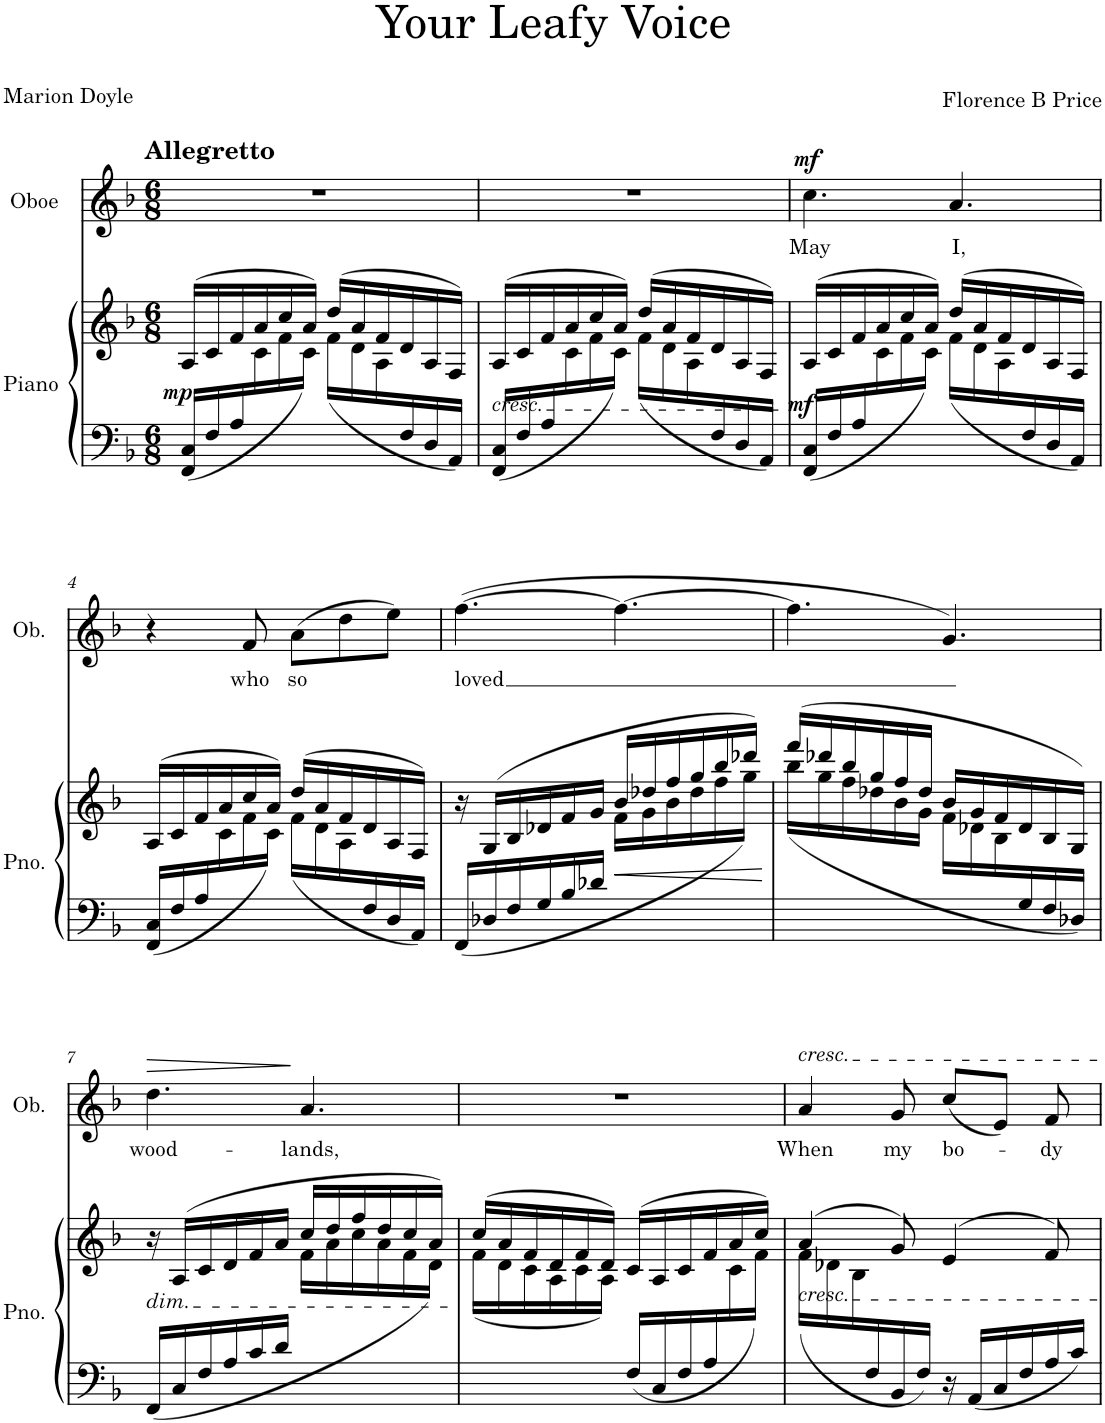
**kern	**kern	**dynam	**kern	**text	**dynam
*part2	*part2	*part2	*part1	*part1	*part1
*staff3	*staff2	*staff2/3	*staff1	*staff1	*staff1
*I"Piano	*	*	*I"Oboe	*	*
*I'Pno.	*	*	*I'Ob.	*	*
*clefF4	*clefG2	*	*clefG2	*	*
*k[b-]	*k[b-]	*	*k[b-]	*	*
*M6/8	*M6/8	*	*M6/8	*	*
=1	=1	=1	=1	=1	=1
*	*^	*	*	*	*
!	!	!	!	!LO:TX:a:B:t=Allegretto	!	!
!	!	!	!LO:DY:b	!	!	!
(<16FF/ 16C/LL	(>16A/LL	8.ryy	mp	2.r	.	.
16F/	16c/	.	.	.	.	.
16A/	16f/	.	.	.	.	.
4.ryy	16a/	16c\	.	.	.	.
.	16cc/	16f\	.	.	.	.
.	16a/JJ)	16c\JJ)	.	.	.	.
.	(>16dd/LL	(<16f\LL	.	.	.	.
.	16a/	16d\	.	.	.	.
.	16f/	16A\	.	.	.	.
16F/	16d/	8.ryy	.	.	.	.
16D/	16A/	.	.	.	.	.
16AA/JJ)	16F/JJ)	.	.	.	.	.
=2	=2	=2	=2	=2	=2	=2
!	!LO:TX:b:i:t=cresc.	!	!	!	!	!
(<16FF/ 16C/LL	(>16A/LL	8.ryy	.	2.r	.	.
16F/	16c/	.	.	.	.	.
16A/	16f/	.	.	.	.	.
4.ryy	16a/	16c\	.	.	.	.
.	16cc/	16f\	.	.	.	.
.	16a/JJ)	16c\JJ)	.	.	.	.
.	(>16dd/LL	(<16f\LL	.	.	.	.
.	16a/	16d\	.	.	.	.
.	16f/	16A\	.	.	.	.
16F/	16d/	8.ryy	.	.	.	.
16D/	16A/	.	.	.	.	.
16AA/JJ)	16F/JJ)	.	.	.	.	.
=3	=3	=3	=3	=3	=3	=3
!	!	!	!LO:DY:b	!	!LO:LY:b	!LO:DY:a
(<16FF/ 16C/LL	(>16A/LL	8.ryy	mf	4.cc\	May	mf
16F/	16c/	.	.	.	.	.
16A/	16f/	.	.	.	.	.
4.ryy	16a/	16c\	.	.	.	.
.	16cc/	16f\	.	.	.	.
.	16a/JJ)	16c\JJ)	.	.	.	.
!	!	!	!	!	!LO:LY:b	!
.	(>16dd/LL	(<16f\LL	.	4.a/	I,	.
.	16a/	16d\	.	.	.	.
.	16f/	16A\	.	.	.	.
16F/	16d/	8.ryy	.	.	.	.
16D/	16A/	.	.	.	.	.
16AA/JJ)	16F/JJ)	.	.	.	.	.
!!LO:LB:g=z
=4	=4	=4	=4	=4	=4	=4
(<16FF/ 16C/LL	(>16A/LL	8.ryy	.	4r	.	.
16F/	16c/	.	.	.	.	.
16A/	16f/	.	.	.	.	.
4.ryy	16a/	16c\	.	.	.	.
!	!	!	!	!	!LO:LY:b	!
.	16cc/	16f\	.	8f/	who	.
.	16a/JJ)	16c\JJ)	.	.	.	.
!	!	!	!	!	!LO:LY:b	!
.	(>16dd/LL	(<16f\LL	.	(8a\L	so	.
.	16a/	16d\	.	.	.	.
.	16f/	16A\	.	8dd\	.	.
16F/	16d/	8.ryy	.	.	.	.
16D/	16A/	.	.	8ee\J)	.	.
16AA/JJ)	16F/JJ)	.	.	.	.	.
=5	=5	=5	=5	=5	=5	=5
!	!	!	!	!	!LO:LY:b	!
(<16FF/LL	16r	4.ryy	.	([4.ff\	loved	.
16D-X/	(>16G/LL	.	.	.	.	.
16F/	16B-/	.	.	.	.	.
16G/	16d-X/	.	.	.	.	.
16B-/	16f/	.	.	.	.	.
16d-X/JJ	16g/JJ	.	.	.	.	.
!	!	!	!LO:HP:b	!	!	!
4.ryy	16b-/LL	16f\LL	<	4.ff\_	.	.
.	16dd-X/	16g\	.	.	.	.
.	16ff/	16b-\	.	.	.	.
.	16gg/	16dd-\	.	.	.	.
.	16bb-/	16ff\	.	.	.	.
.	16ddd-X/JJ)	16gg\JJ)	.	.	.	.
*	*v	*v	*	*	*	*
.	.	[	.	.	.
=6	=6	=6	=6	=6	=6
*	*^	*	*	*	*
16ryy	(>16fff/LL	(<16bb-\LL	.	4.ff\]	.	.
.	16ddd-X/	16gg\	.	.	.	.
.	16bb-/	16ff\	.	.	.	.
.	16gg/	16dd-X\	.	.	.	.
.	16ff/	16b-\	.	.	.	.
.	16dd-/JJ	16g\JJ	.	.	.	.
.	16b-/LL	16f\LL	.	4.g/)	.	.
.	16g/	16d-X\	.	.	.	.
.	16f/	16B-\	.	.	.	.
16G/	16d-/	8.ryy	.	.	.	.
16F/	16B-/	.	.	.	.	.
16D-X/JJ)	16G/JJ)	.	.	.	.	.
!!LO:LB:g=z
=7	=7	=7	=7	=7	=7	=7
!	!LO:TX:b:i:t=dim.	!	!	!	!	!
!	!	!	!	!	!LO:LY:b	!LO:HP:b
(<16FF/LL	16r	4.ryy	.	4.dd\	wood-	>
16C/	(>16A/LL	.	.	.	.	.
16F/	16c/	.	.	.	.	.
16A/	16d/	.	.	.	.	.
16c/	16f/	.	.	.	.	.
16d/JJ	16a/JJ	.	.	.	.	.
!	!	!	!	!	!LO:LY:b	!
4.ryy	16cc/LL	16f\LL	.	4.a/	-lands,	]
.	16dd/	16a\	.	.	.	.
.	16ff/	16cc\	.	.	.	.
.	16dd/	16a\	.	.	.	.
.	16cc/	16f\	.	.	.	.
.	16a/JJ)	16d\JJ)	.	.	.	.
=8	=8	=8	=8	=8	=8	=8
4.ryy	(>16cc/LL	(<16f\LL	.	2.r	.	.
.	16a/	16d\	.	.	.	.
.	16f/	16c\	.	.	.	.
.	16d/	16A\	.	.	.	.
.	16f/	16c\	.	.	.	.
.	16d/JJ)	16A\JJ)	.	.	.	.
(<16F/LL	(>16c/LL	4ryy	.	.	.	.
16C/	16A/	.	.	.	.	.
16F/	16c/	.	.	.	.	.
16A/	16f/	.	.	.	.	.
8ryy	16a/	16c\	.	.	.	.
.	16cc/JJ)	16f\JJ)	.	.	.	.
=9	=9	=9	=9	=9	=9	=9
!	!	!	!	!LO:TX:a:i:t=cresc.	!	!
!	!LO:TX:b:i:t=cresc.	!	!	!	!	!
!	!	!	!	!	!LO:LY:b	!
8.ryy	(>4a/	(<16f\LL	.	4a/	When	.
.	.	16d-X\	.	.	.	.
.	.	16B-\	.	.	.	.
16F/	.	2ryy	.	.	.	.
!	!	!	!	!	!LO:LY:b	!
16BB-/	8g/)	.	.	8g/	my	.
16F/JJ)	.	.	.	.	.	.
!	!	!	!	!	!LO:LY:b	!
16r	(>4e/	.	.	(8cc/L	bo-	.
16AA/LL	.	.	.	.	.	.
16C/	.	.	.	8e/J)	.	.
16F/	.	.	.	.	.	.
!	!	!	!	!	!LO:LY:b	!
16A/	8f/)	.	.	8f/	-dy	.
16c/JJ	.	16ryy	.	.	.	.
*	*v	*v	*	*	*	*
=	=	=	=	=	=
*-	*-	*-	*-	*-	*-
